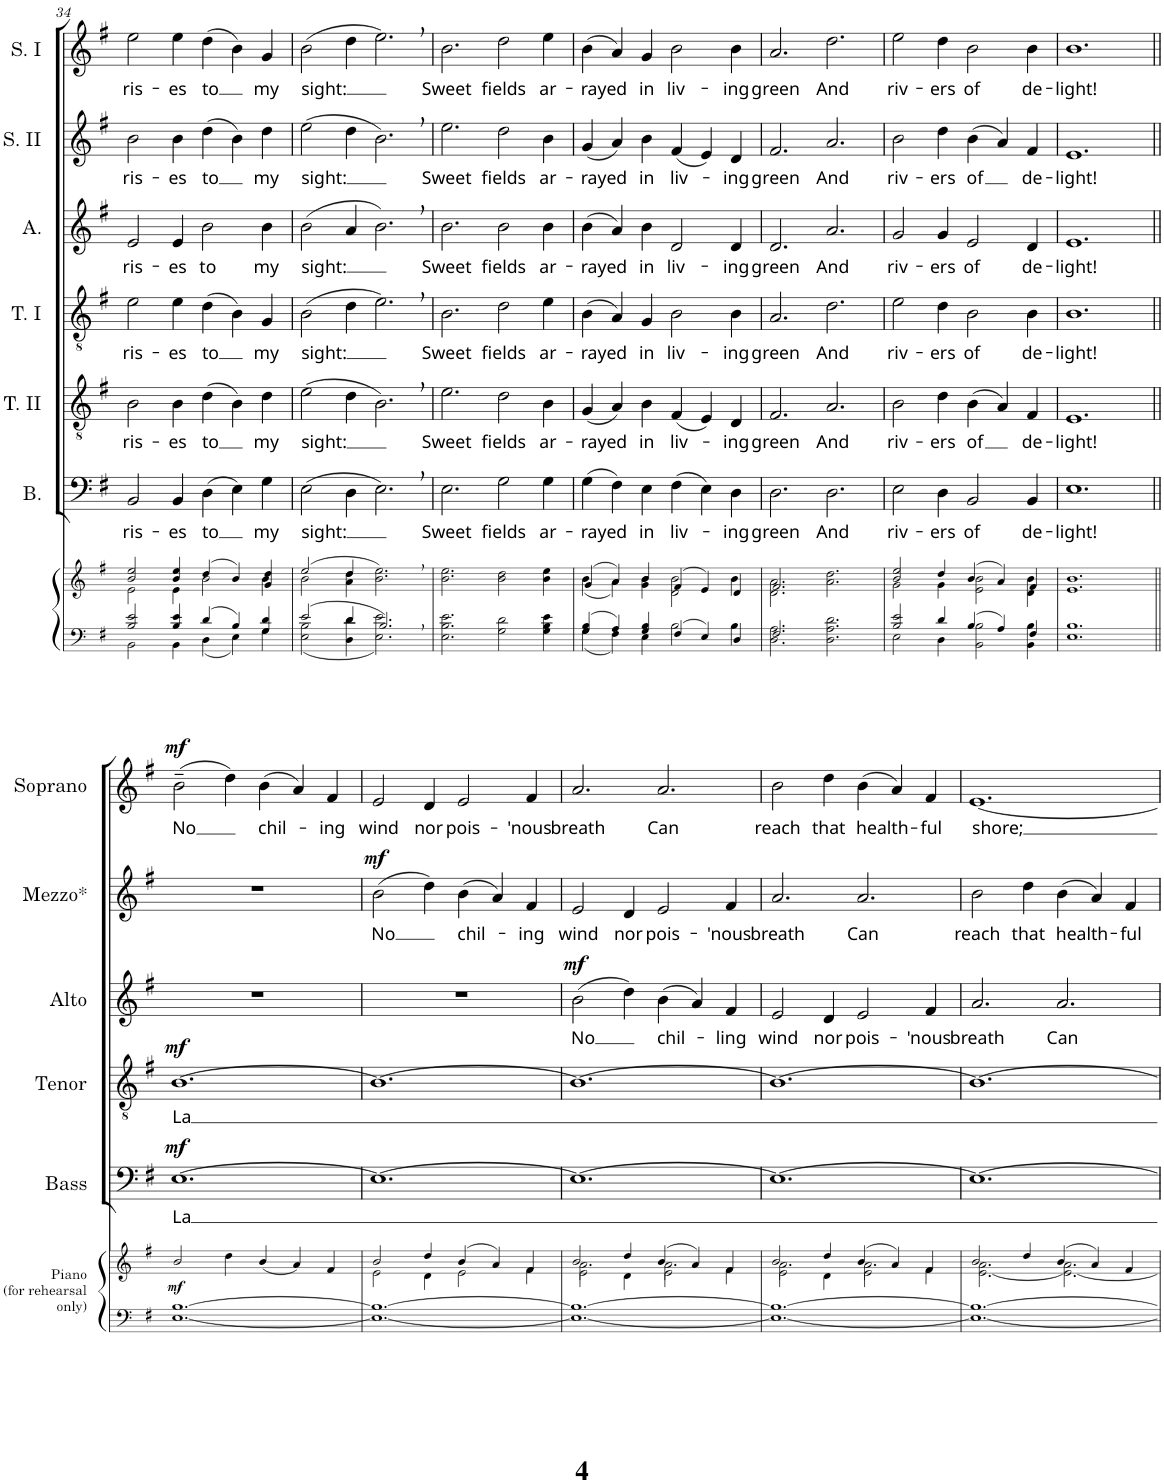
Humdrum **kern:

**kern	**kern	**dynam	**kern	**text	**dynam	**kern	**text	**kern	**text	**kern	**text	**dynam	**kern	**text	**dynam	**kern	**text	**dynam	**kern	**text	**kern	**text	**kern	**text	**dynam
*part10	*part10	*part10	*part9	*part9	*part9	*part8	*part8	*part7	*part7	*part6	*part6	*part6	*part5	*part5	*part5	*part4	*part4	*part4	*part3	*part3	*part2	*part2	*part1	*part1	*part1
*staff11	*staff10	*staff10/11	*staff9	*staff9	*staff9	*staff8	*staff8	*staff7	*staff7	*staff6	*staff6	*staff6	*staff5	*staff5	*staff5	*staff4	*staff4	*staff4	*staff3	*staff3	*staff2	*staff2	*staff1	*staff1	*staff1
*I"Piano (for rehearsal only)	*	*	*I"Bass	*	*	*I"Tenor II	*	*I"Tenor I	*	*I"Tenor	*	*	*I"Alto	*	*	*I"Mezzo*	*	*	*I"Soprano II	*	*I"Soprano I	*	*I"Soprano	*	*
*I'Pno	*	*	*I'B.	*	*	*I'T. II	*	*I'T. I	*	*I'T.	*	*	*I'A.	*	*	*I'M.	*	*	*I'S. II	*	*I'S. I	*	*I'S.	*	*
!!LO:PB:g=z
*clefF4	*clefG2	*	*clefF4	*	*	*clefGv2	*	*clefGv2	*	*clefGv2	*	*	*clefG2	*	*	*clefG2	*	*	*clefG2	*	*clefG2	*	*clefG2	*	*
*k[f#]	*k[f#]	*	*k[f#]	*	*	*k[f#]	*	*k[f#]	*	*k[f#]	*	*	*k[f#]	*	*	*k[f#]	*	*	*k[f#]	*	*k[f#]	*	*k[f#]	*	*
*M6/4	*M6/4	*	*M6/4	*	*	*M6/4	*	*M6/4	*	*M6/4	*	*	*M6/4	*	*	*M6/4	*	*	*M6/4	*	*M6/4	*	*M6/4	*	*
=34	=34	=34	=34	=34	=34	=34	=34	=34	=34	=34	=34	=34	=34	=34	=34	=34	=34	=34	=34	=34	=34	=34	=34	=34	=34
*^	*^	*	*	*	*	*	*	*	*	*	*	*	*	*	*	*	*	*	*	*	*	*	*	*	*
!	!	!	!	!	!	!LO:LY:b	!	!	!LO:LY:b	!	!LO:LY:b	!	!	!	!	!LO:LY:b	!	!	!	!	!	!LO:LY:b	!	!LO:LY:b	!	!	!
2B/ 2e/	2BB\	2b/ 2ee/	2e\	.	2BB/	ris-	.	2B\	ris-	2e\	ris-	1.r	.	.	2e/	ris-	.	1.r	.	.	2b\	ris-	2ee\	ris-	1.r	.	.
!	!	!	!	!	!	!LO:LY:b	!	!	!LO:LY:b	!	!LO:LY:b	!	!	!	!	!LO:LY:b	!	!	!	!	!	!LO:LY:b	!	!LO:LY:b	!	!	!
4B/ 4e/	4BB\	4b/ 4ee/	4e\	.	4BB/	-es	.	4B\	-es	4e\	-es	.	.	.	4e/	-es	.	.	.	.	4b\	-es	4ee\	-es	.	.	.
!	!	!	!	!	!	!LO:LY:b	!	!	!LO:LY:b	!	!LO:LY:b	!	!	!	!	!LO:LY:b	!	!	!	!	!	!LO:LY:b	!	!LO:LY:b	!	!	!
4d/	4D\	(4dd/	2b\	.	(4D\	to	.	(4d\	to	(4d\	to	.	.	.	2b\	to	.	.	.	.	(4dd\	to	(4dd\	to	.	.	.
4B/	4E\	4b/)	.	.	4E\)	.	.	4B\)	.	4B\)	.	.	.	.	.	.	.	.	.	.	4b\)	.	4b\)	.	.	.	.
!	!	!	!	!	!	!LO:LY:b	!	!	!LO:LY:b	!	!LO:LY:b	!	!	!	!	!LO:LY:b	!	!	!	!	!	!LO:LY:b	!	!LO:LY:b	!	!	!
4G/ 4d/	4G\	4g/ 4dd/	4b\	.	4G\	my	.	4d\	my	4G/	my	.	.	.	4b\	my	.	.	.	.	4dd\	my	4g/	my	.	.	.
=35	=35	=35	=35	=35	=35	=35	=35	=35	=35	=35	=35	=35	=35	=35	=35	=35	=35	=35	=35	=35	=35	=35	=35	=35	=35	=35	=35
!	!	!	!	!	!	!LO:LY:b	!	!	!LO:LY:b	!	!LO:LY:b	!	!	!	!	!LO:LY:b	!	!	!	!	!	!LO:LY:b	!	!LO:LY:b	!	!	!
2e/	2E\ 2B\	(2ee/	2b\	.	(2E\	sight:	.	(2e\	sight:	(2B\	sight:	1.r	.	.	(2b\	sight:	.	1.r	.	.	(2ee\	sight:	(2b\	sight:	1.r	.	.
4d/	4D\ 4d\	4dd/	4a\ 4dd\	.	4D\	.	.	4d\	.	4d\	.	.	.	.	4a/	.	.	.	.	.	4dd\	.	4dd\	.	.	.	.
2.B,/	2.E\ 2.e\	2.b\, 2.ee\,)	2.ryy	.	2.E,\)	.	.	2.B,\)	.	2.e,\)	.	.	.	.	2.b,\)	.	.	.	.	.	2.b,\)	.	2.ee,\)	.	.	.	.
=36	=36	=36	=36	=36	=36	=36	=36	=36	=36	=36	=36	=36	=36	=36	=36	=36	=36	=36	=36	=36	=36	=36	=36	=36	=36	=36	=36
!	!	!	!	!	!	!LO:LY:b	!	!	!LO:LY:b	!	!LO:LY:b	!	!	!	!	!LO:LY:b	!	!	!	!	!	!LO:LY:b	!	!LO:LY:b	!	!	!
*v	*v	*	*	*	*	*	*	*	*	*	*	*	*	*	*	*	*	*	*	*	*	*	*	*	*	*	*
*	*v	*v	*	*	*	*	*	*	*	*	*	*	*	*	*	*	*	*	*	*	*	*	*	*	*	*
2.E\ 2.B\ 2.e\	2.b\ 2.ee\	.	2.E\	Sweet	.	2.e\	Sweet	2.B\	Sweet	1.r	.	.	2.b\	Sweet	.	1.r	.	.	2.ee\	Sweet	2.b\	Sweet	1.r	.	.
!	!	!	!	!LO:LY:b	!	!	!LO:LY:b	!	!LO:LY:b	!	!	!	!	!LO:LY:b	!	!	!	!	!	!LO:LY:b	!	!LO:LY:b	!	!	!
2G\ 2d\	2b\ 2dd\	.	2G\	fields	.	2d\	fields	2d\	fields	.	.	.	2b\	fields	.	.	.	.	2dd\	fields	2dd\	fields	.	.	.
!	!	!	!	!LO:LY:b	!	!	!LO:LY:b	!	!LO:LY:b	!	!	!	!	!LO:LY:b	!	!	!	!	!	!LO:LY:b	!	!LO:LY:b	!	!	!
4G\ 4B\ 4e\	4b\ 4ee\	.	4G\	ar-	.	4B\	ar-	4e\	ar-	.	.	.	4b\	ar-	.	.	.	.	4b\	ar-	4ee\	ar-	.	.	.
=37	=37	=37	=37	=37	=37	=37	=37	=37	=37	=37	=37	=37	=37	=37	=37	=37	=37	=37	=37	=37	=37	=37	=37	=37	=37
*^	*^	*	*	*	*	*	*	*	*	*	*	*	*	*	*	*	*	*	*	*	*	*	*	*	*
!	!	!	!	!	!	!LO:LY:b	!	!	!LO:LY:b	!	!LO:LY:b	!	!	!	!	!LO:LY:b	!	!	!	!	!	!LO:LY:b	!	!LO:LY:b	!	!	!
4G/ 4B/	4G\	(4g/	(4b\	.	(4G\	-rayed	.	(4G/	-rayed	(4B\	-rayed	1.r	.	.	(4b\	-rayed	.	1.r	.	.	(4g/	-rayed	(4b\	-rayed	1.r	.	.
4A/	4F#\	4a/)	4a\)	.	4F#\)	.	.	4A/)	.	4A/)	.	.	.	.	4a/)	.	.	.	.	.	4a/)	.	4a/)	.	.	.	.
!	!	!	!	!	!	!LO:LY:b	!	!	!LO:LY:b	!	!LO:LY:b	!	!	!	!	!LO:LY:b	!	!	!	!	!	!LO:LY:b	!	!LO:LY:b	!	!	!
4G/ 4B/	4E\	4b/	4g\ 4b\	.	4E\	in	.	4B\	in	4G/	in	.	.	.	4b\	in	.	.	.	.	4b\	in	4g/	in	.	.	.
!	!	!	!	!	!	!LO:LY:b	!	!	!LO:LY:b	!	!LO:LY:b	!	!	!	!	!LO:LY:b	!	!	!	!	!	!LO:LY:b	!	!LO:LY:b	!	!	!
4F#/	2B\	(4f#/	2d\ 2b\	.	(4F#\	liv-	.	(4F#/	liv-	2B\	liv-	.	.	.	2d/	liv-	.	.	.	.	(4f#/	liv-	2b\	liv-	.	.	.
4E/	.	4e/)	.	.	4E\)	.	.	4E/)	.	.	.	.	.	.	.	.	.	.	.	.	4e/)	.	.	.	.	.	.
!	!	!	!	!	!	!LO:LY:b	!	!	!LO:LY:b	!	!LO:LY:b	!	!	!	!	!LO:LY:b	!	!	!	!	!	!LO:LY:b	!	!LO:LY:b	!	!	!
4D/	4B\	4d/	4b\	.	4D\	-ing	.	4D/	-ing	4B\	-ing	.	.	.	4d/	-ing	.	.	.	.	4d/	-ing	4b\	-ing	.	.	.
=38	=38	=38	=38	=38	=38	=38	=38	=38	=38	=38	=38	=38	=38	=38	=38	=38	=38	=38	=38	=38	=38	=38	=38	=38	=38	=38	=38
!	!	!	!	!	!	!LO:LY:b	!	!	!LO:LY:b	!	!LO:LY:b	!	!	!	!	!LO:LY:b	!	!	!	!	!	!LO:LY:b	!	!LO:LY:b	!	!	!
2.F#/	2.D\ 2.A\	2.f#/	2.d\ 2.a\	.	2.D\	green	.	2.F#/	green	2.A/	green	1.r	.	.	2.d/	green	.	1.r	.	.	2.f#/	green	2.a/	green	1.r	.	.
!	!	!	!	!	!	!LO:LY:b	!	!	!LO:LY:b	!	!LO:LY:b	!	!	!	!	!LO:LY:b	!	!	!	!	!	!LO:LY:b	!	!LO:LY:b	!	!	!
2.D\ 2.A\ 2.d\	2.ryy	2.a\ 2.dd\	2.ryy	.	2.D\	And	.	2.A/	And	2.d\	And	.	.	.	2.a/	And	.	.	.	.	2.a/	And	2.dd\	And	.	.	.
=39	=39	=39	=39	=39	=39	=39	=39	=39	=39	=39	=39	=39	=39	=39	=39	=39	=39	=39	=39	=39	=39	=39	=39	=39	=39	=39	=39
!	!	!	!	!	!	!LO:LY:b	!	!	!LO:LY:b	!	!LO:LY:b	!	!	!	!	!LO:LY:b	!	!	!	!	!	!LO:LY:b	!	!LO:LY:b	!	!	!
2B/ 2e/	2E\	2b/ 2ee/	2g\	.	2E\	riv-	.	2B\	riv-	2e\	riv-	1.r	.	.	2g/	riv-	.	1.r	.	.	2b\	riv-	2ee\	riv-	1.r	.	.
!	!	!	!	!	!	!LO:LY:b	!	!	!LO:LY:b	!	!LO:LY:b	!	!	!	!	!LO:LY:b	!	!	!	!	!	!LO:LY:b	!	!LO:LY:b	!	!	!
4d/	4D\	4dd/	4g\	.	4D\	-ers	.	4d\	-ers	4d\	-ers	.	.	.	4g/	-ers	.	.	.	.	4dd\	-ers	4dd\	-ers	.	.	.
!	!	!	!	!	!	!LO:LY:b	!	!	!LO:LY:b	!	!LO:LY:b	!	!	!	!	!LO:LY:b	!	!	!	!	!	!LO:LY:b	!	!LO:LY:b	!	!	!
4B/	2BB\ 2B\	(4b/	2e\ 2b\	.	2BB/	of	.	(4B\	of	2B\	of	.	.	.	2e/	of	.	.	.	.	(4b\	of	2b\	of	.	.	.
4A/	.	4a/)	.	.	.	.	.	4A/)	.	.	.	.	.	.	.	.	.	.	.	.	4a/)	.	.	.	.	.	.
!	!	!	!	!	!	!LO:LY:b	!	!	!LO:LY:b	!	!LO:LY:b	!	!	!	!	!LO:LY:b	!	!	!	!	!	!LO:LY:b	!	!LO:LY:b	!	!	!
4F#/	4BB\ 4B\	4f#/	4d\ 4b\	.	4BB/	de-	.	4F#/	de-	4B\	de-	.	.	.	4d/	de-	.	.	.	.	4f#/	de-	4b\	de-	.	.	.
=40	=40	=40	=40	=40	=40	=40	=40	=40	=40	=40	=40	=40	=40	=40	=40	=40	=40	=40	=40	=40	=40	=40	=40	=40	=40	=40	=40
!	!	!	!	!	!	!LO:LY:b	!	!	!LO:LY:b	!	!LO:LY:b	!	!	!	!	!LO:LY:b	!	!	!	!	!	!LO:LY:b	!	!LO:LY:b	!	!	!
*v	*v	*	*	*	*	*	*	*	*	*	*	*	*	*	*	*	*	*	*	*	*	*	*	*	*	*	*
*	*v	*v	*	*	*	*	*	*	*	*	*	*	*	*	*	*	*	*	*	*	*	*	*	*	*	*
1.E 1.B	1.e 1.b	.	1.E	-light!	.	1.E	-light!	1.B	-light!	1.r	.	.	1.e	-light!	.	1.r	.	.	1.e	-light!	1.b	-light!	1.r	.	.
!!LO:LB:g=z
=41||	=41||	=41||	=41||	=41||	=41||	=41||	=41||	=41||	=41||	=41||	=41||	=41||	=41||	=41||	=41||	=41||	=41||	=41||	=41||	=41||	=41||	=41||	=41||	=41||	=41||
*stria5	*stria5	*	*	*	*	*stria5	*	*stria5	*	*	*	*	*	*	*	*	*	*	*stria5	*	*stria5	*	*	*	*
!	!	!LO:DY:b	!	!LO:LY:b	!LO:DY:a	!	!	!	!	!	!LO:LY:b	!LO:DY:a	!	!	!	!	!	!	!	!	!	!	!	!LO:LY:b	!LO:DY:a
[1.E [1.B	2b/	mf	[1.E	La	mf	1.r	.	1.r	.	[1.B	La	mf	1.r	.	.	1.r	.	.	1.r	.	1.r	.	(2b~\	No	mf
.	4dd\	.	.	.	.	.	.	.	.	.	.	.	.	.	.	.	.	.	.	.	.	.	4dd\)	.	.
!	!	!	!	!	!	!	!	!	!	!	!	!	!	!	!	!	!	!	!	!	!	!	!	!LO:LY:b	!
.	(4b/	.	.	.	.	.	.	.	.	.	.	.	.	.	.	.	.	.	.	.	.	.	(4b\	chil-	.
.	4a/)	.	.	.	.	.	.	.	.	.	.	.	.	.	.	.	.	.	.	.	.	.	4a/)	.	.
!	!	!	!	!	!	!	!	!	!	!	!	!	!	!	!	!	!	!	!	!	!	!	!	!LO:LY:b	!
.	4f#/	.	.	.	.	.	.	.	.	.	.	.	.	.	.	.	.	.	.	.	.	.	4f#/	-ing	.
=42	=42	=42	=42	=42	=42	=42	=42	=42	=42	=42	=42	=42	=42	=42	=42	=42	=42	=42	=42	=42	=42	=42	=42	=42	=42
*	*^	*	*	*	*	*	*	*	*	*	*	*	*	*	*	*	*	*	*	*	*	*	*	*	*
!	!	!	!	!	!	!	!	!	!	!	!	!	!	!	!	!	!	!LO:LY:b	!LO:DY:a	!	!	!	!	!	!LO:LY:b	!
1.E_ 1.B_	2b/	2e\	.	1.E_	.	.	1.r	.	1.r	.	1.B_	.	.	1.r	.	.	(2b\	No	mf	1.r	.	1.r	.	2e/	wind	.
!	!	!	!	!	!	!	!	!	!	!	!	!	!	!	!	!	!	!	!	!	!	!	!	!	!LO:LY:b	!
.	4dd/	4d\	.	.	.	.	.	.	.	.	.	.	.	.	.	.	4dd\)	.	.	.	.	.	.	4d/	nor	.
!	!	!	!	!	!	!	!	!	!	!	!	!	!	!	!	!	!	!LO:LY:b	!	!	!	!	!	!	!LO:LY:b	!
.	(4b/	2e\	.	.	.	.	.	.	.	.	.	.	.	.	.	.	(4b\	chil-	.	.	.	.	.	2e/	pois-	.
.	4a/)	.	.	.	.	.	.	.	.	.	.	.	.	.	.	.	4a/)	.	.	.	.	.	.	.	.	.
!	!	!	!	!	!	!	!	!	!	!	!	!	!	!	!	!	!	!LO:LY:b	!	!	!	!	!	!	!LO:LY:b	!
.	4f#/	4f#\	.	.	.	.	.	.	.	.	.	.	.	.	.	.	4f#/	-ing	.	.	.	.	.	4f#/	-'nous	.
=43	=43	=43	=43	=43	=43	=43	=43	=43	=43	=43	=43	=43	=43	=43	=43	=43	=43	=43	=43	=43	=43	=43	=43	=43	=43	=43
*	*	*^	*	*	*	*	*	*	*	*	*	*	*	*	*	*	*	*	*	*	*	*	*	*	*	*
!	!	!	!	!	!	!	!	!	!	!	!	!	!	!	!	!LO:LY:b	!LO:DY:a	!	!LO:LY:b	!	!	!	!	!	!	!LO:LY:b	!
1.E_ 1.B_	2b/	2.a\	2e\	.	1.E_	.	.	1.r	.	1.r	.	1.B_	.	.	(2b\	No	mf	2e/	wind	.	1.r	.	1.r	.	2.a/	breath	.
!	!	!	!	!	!	!	!	!	!	!	!	!	!	!	!	!	!	!	!LO:LY:b	!	!	!	!	!	!	!	!
.	4dd/	.	4d\	.	.	.	.	.	.	.	.	.	.	.	4dd\)	.	.	4d/	nor	.	.	.	.	.	.	.	.
!	!	!	!	!	!	!	!	!	!	!	!	!	!	!	!	!LO:LY:b	!	!	!LO:LY:b	!	!	!	!	!	!	!LO:LY:b	!
.	(4b/	2.a\	2e\	.	.	.	.	.	.	.	.	.	.	.	(4b\	chil-	.	2e/	pois-	.	.	.	.	.	2.a/	Can	.
.	4a/)	.	.	.	.	.	.	.	.	.	.	.	.	.	4a/)	.	.	.	.	.	.	.	.	.	.	.	.
!	!	!	!	!	!	!	!	!	!	!	!	!	!	!	!	!LO:LY:b	!	!	!LO:LY:b	!	!	!	!	!	!	!	!
.	4f#/	.	4f#\	.	.	.	.	.	.	.	.	.	.	.	4f#/	-ling	.	4f#/	-'nous	.	.	.	.	.	.	.	.
=44	=44	=44	=44	=44	=44	=44	=44	=44	=44	=44	=44	=44	=44	=44	=44	=44	=44	=44	=44	=44	=44	=44	=44	=44	=44	=44	=44
!	!	!	!	!	!	!	!	!	!	!	!	!	!	!	!	!LO:LY:b	!	!	!LO:LY:b	!	!	!	!	!	!	!LO:LY:b	!
1.E_ 1.B_	2b/	2.a\	2e\	.	1.E_	.	.	1.r	.	1.r	.	1.B_	.	.	2e/	wind	.	2.a/	breath	.	1.r	.	1.r	.	2b\	reach	.
!	!	!	!	!	!	!	!	!	!	!	!	!	!	!	!	!LO:LY:b	!	!	!	!	!	!	!	!	!	!LO:LY:b	!
.	4dd/	.	4d\	.	.	.	.	.	.	.	.	.	.	.	4d/	nor	.	.	.	.	.	.	.	.	4dd\	that	.
!	!	!	!	!	!	!	!	!	!	!	!	!	!	!	!	!LO:LY:b	!	!	!LO:LY:b	!	!	!	!	!	!	!LO:LY:b	!
.	(4b/	2.a\	2e\	.	.	.	.	.	.	.	.	.	.	.	2e/	pois-	.	2.a/	Can	.	.	.	.	.	(4b\	health-	.
.	4a/)	.	.	.	.	.	.	.	.	.	.	.	.	.	.	.	.	.	.	.	.	.	.	.	4a/)	.	.
!	!	!	!	!	!	!	!	!	!	!	!	!	!	!	!	!LO:LY:b	!	!	!	!	!	!	!	!	!	!LO:LY:b	!
.	4f#/	.	4f#\	.	.	.	.	.	.	.	.	.	.	.	4f#/	-'nous	.	.	.	.	.	.	.	.	4f#/	-ful	.
=45	=45	=45	=45	=45	=45	=45	=45	=45	=45	=45	=45	=45	=45	=45	=45	=45	=45	=45	=45	=45	=45	=45	=45	=45	=45	=45	=45
!	!	!	!	!	!	!	!	!	!	!	!	!	!	!	!	!LO:LY:b	!	!	!LO:LY:b	!	!	!	!	!	!	!LO:LY:b	!
*	*	*v	*v	*	*	*	*	*	*	*	*	*	*	*	*	*	*	*	*	*	*	*	*	*	*	*	*
1.E_ 1.B_	2b/	[2.e\ 2.a\	.	1.E_	.	.	1.r	.	1.r	.	1.B_	.	.	2.a/	breath	.	2b\	reach	.	1.r	.	1.r	.	[1.e	shore;	.
!	!	!	!	!	!	!	!	!	!	!	!	!	!	!	!	!	!	!LO:LY:b	!	!	!	!	!	!	!	!
.	4dd/	.	.	.	.	.	.	.	.	.	.	.	.	.	.	.	4dd\	that	.	.	.	.	.	.	.	.
!	!	!	!	!	!	!	!	!	!	!	!	!	!	!	!LO:LY:b	!	!	!LO:LY:b	!	!	!	!	!	!	!	!
.	(4b/	2.e\_ 2.a\	.	.	.	.	.	.	.	.	.	.	.	2.a/	Can	.	(4b\	health-	.	.	.	.	.	.	.	.
.	4a/)	.	.	.	.	.	.	.	.	.	.	.	.	.	.	.	4a/)	.	.	.	.	.	.	.	.	.
!	!	!	!	!	!	!	!	!	!	!	!	!	!	!	!	!	!	!LO:LY:b	!	!	!	!	!	!	!	!
.	4f#/	.	.	.	.	.	.	.	.	.	.	.	.	.	.	.	4f#/	-ful	.	.	.	.	.	.	.	.
*	*v	*v	*	*	*	*	*	*	*	*	*	*	*	*	*	*	*	*	*	*	*	*	*	*	*	*
=	=	=	=	=	=	=	=	=	=	=	=	=	=	=	=	=	=	=	=	=	=	=	=	=	=
*-	*-	*-	*-	*-	*-	*-	*-	*-	*-	*-	*-	*-	*-	*-	*-	*-	*-	*-	*-	*-	*-	*-	*-	*-	*-
